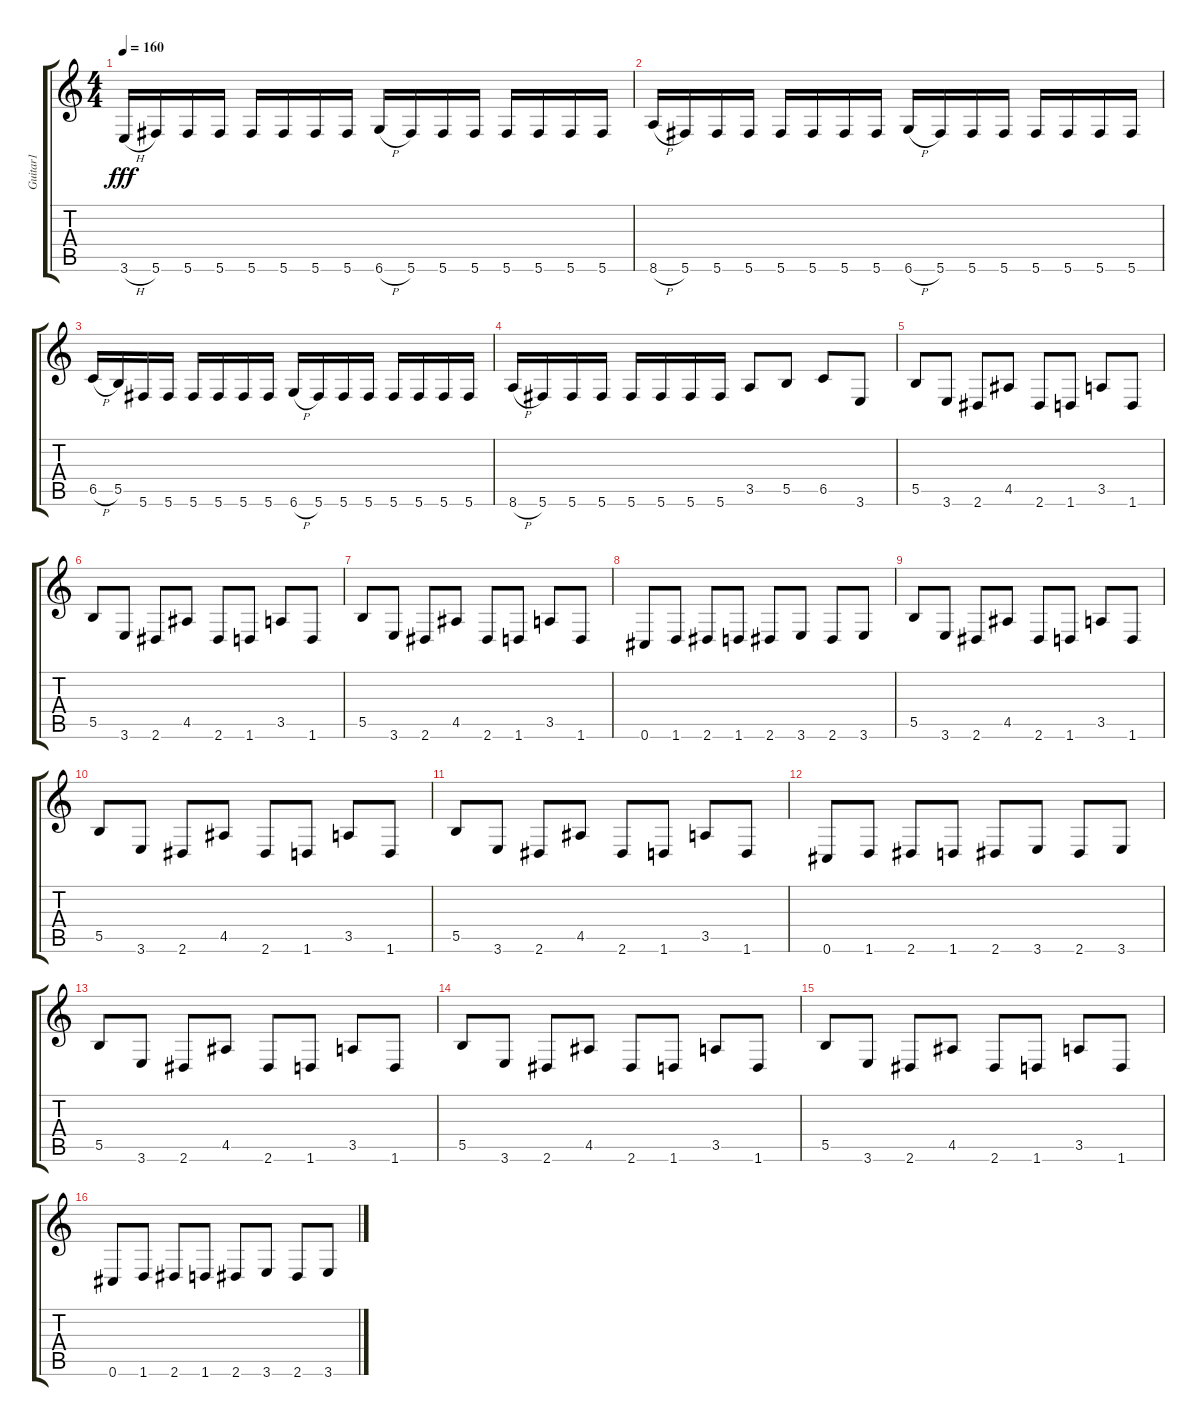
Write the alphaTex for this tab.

\track ("Guitar1" "Guitar1") {instrument overdrivenguitar}
\staff {score tabs}
\tuning (Db4 Ab3 E3 B2 Gb2 Db2) {hide}
\ts (4 4)
\tempo 160
\clef g2
\ks c
3.6{h}.16{dy fff} 5.6.16 5.6.16 5.6.16 5.6.16 5.6.16 5.6.16 5.6.16 6.6{h}.16 5.6.16 5.6.16 5.6.16 5.6.16 5.6.16 5.6.16 5.6.16 |
8.6{h}.16 5.6.16 5.6.16 5.6.16 5.6.16 5.6.16 5.6.16 5.6.16 6.6{h}.16 5.6.16 5.6.16 5.6.16 5.6.16 5.6.16 5.6.16 5.6.16 |
6.5{h}.16 5.5.16 5.6.16 5.6.16 5.6.16 5.6.16 5.6.16 5.6.16 6.6{h}.16 5.6.16 5.6.16 5.6.16 5.6.16 5.6.16 5.6.16 5.6.16 |
8.6{h}.16 5.6.16 5.6.16 5.6.16 5.6.16 5.6.16 5.6.16 5.6.16 3.5.8 5.5.8 6.5.8 3.6.8 |
5.5.8 3.6.8 2.6.8 4.5.8 2.6.8 1.6.8 3.5.8 1.6.8 |
5.5.8 3.6.8 2.6.8 4.5.8 2.6.8 1.6.8 3.5.8 1.6.8 |
5.5.8 3.6.8 2.6.8 4.5.8 2.6.8 1.6.8 3.5.8 1.6.8 |
0.6.8 1.6.8 2.6.8 1.6.8 2.6.8 3.6.8 2.6.8 3.6.8 |
5.5.8 3.6.8 2.6.8 4.5.8 2.6.8 1.6.8 3.5.8 1.6.8 |
5.5.8 3.6.8 2.6.8 4.5.8 2.6.8 1.6.8 3.5.8 1.6.8 |
5.5.8 3.6.8 2.6.8 4.5.8 2.6.8 1.6.8 3.5.8 1.6.8 |
0.6.8 1.6.8 2.6.8 1.6.8 2.6.8 3.6.8 2.6.8 3.6.8 |
5.5.8 3.6.8 2.6.8 4.5.8 2.6.8 1.6.8 3.5.8 1.6.8 |
5.5.8 3.6.8 2.6.8 4.5.8 2.6.8 1.6.8 3.5.8 1.6.8 |
5.5.8 3.6.8 2.6.8 4.5.8 2.6.8 1.6.8 3.5.8 1.6.8 |
0.6.8 1.6.8 2.6.8 1.6.8 2.6.8 3.6.8 2.6.8 3.6.8
